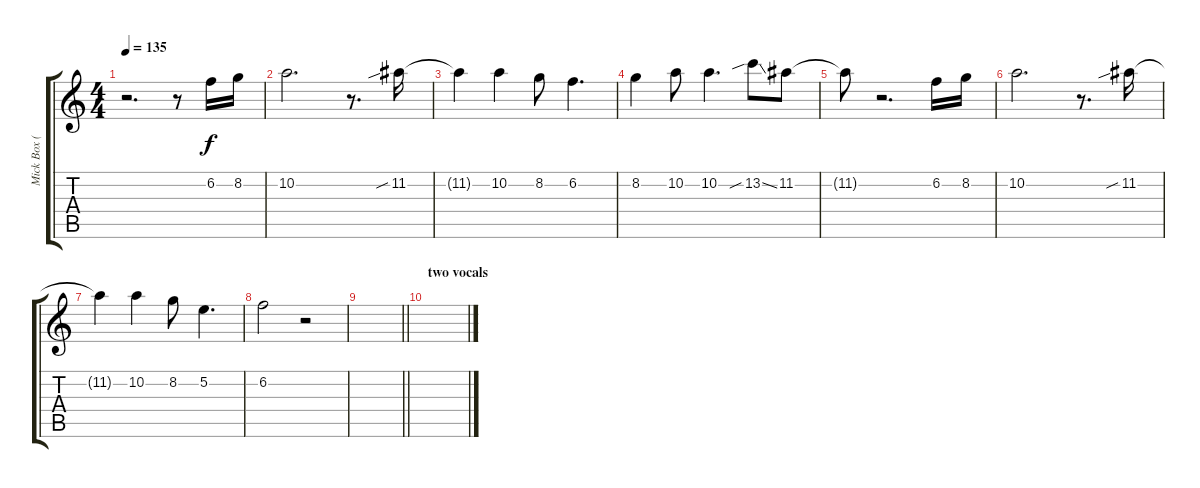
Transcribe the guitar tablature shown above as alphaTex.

\track ("Mick Box (harmony guitar)" "Mick Box (") {instrument overdrivenguitar}
\staff {score tabs}
\tuning (E4 B3 G3 D3 A2 E2) {hide}
\ts (4 4)
\tempo 135
\clef g2
\ks c
r.2{d dy f} r.8 6.2.16 8.2.16 |
10.2.2{d} r.8{d} 11.2{sib}.16 |
11.2{t}.4 10.2.4 8.2.8 6.2.4{d} |
8.2.4 10.2.8 10.2.4{d} 13.2{sib ss}.8 11.2.8 |
11.2{t}.8 r.2{d} 6.2.16 8.2.16 |
10.2.2{d} r.8{d} 11.2{sib}.16 |
11.2{t}.4 10.2.4 8.2.8 5.2.4{d} |
6.2.2 r.2 |
\barLineRight lightlight
|
\section ("" "two vocals")
